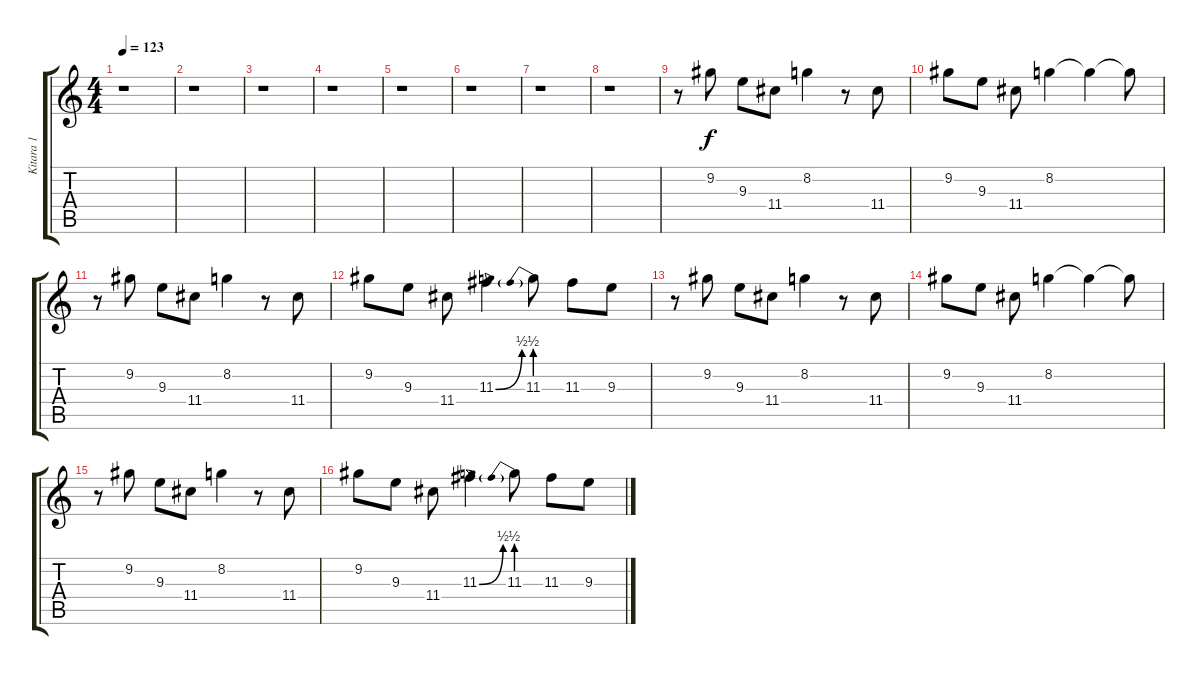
\track ("Kitara 1" "Kitara 1") {instrument overdrivenguitar}
\staff {score tabs}
\tuning (E4 B3 G3 D3 A2 E2) {hide}
\ts (4 4)
\tempo 123
\clef g2
\ks c
r.1{dy f instrument overdrivenguitar} |
r.1 |
r.1 |
r.1 |
r.1 |
r.1 |
r.1 |
r.1 |
r.8 9.2.8 9.3.8 11.4.8 8.2.4 r.8 11.4.8 |
9.2.8 9.3.8 11.4.8 8.2.4 8.2{t}.4 8.2{t}.8 |
r.8 9.2.8 9.3.8 11.4.8 8.2.4 r.8 11.4.8 |
9.2.8 9.3.8 11.4.8 11.3{be (bend 0 0 60 2)}.4 11.3{be (prebend 0 2 60 2)}.8 11.3.8 9.3.8 |
r.8 9.2.8 9.3.8 11.4.8 8.2.4 r.8 11.4.8 |
9.2.8 9.3.8 11.4.8 8.2.4 8.2{t}.4 8.2{t}.8 |
r.8 9.2.8 9.3.8 11.4.8 8.2.4 r.8 11.4.8 |
9.2.8 9.3.8 11.4.8 11.3{be (bend 0 0 60 2)}.4 11.3{be (prebend 0 2 60 2)}.8 11.3.8 9.3.8
